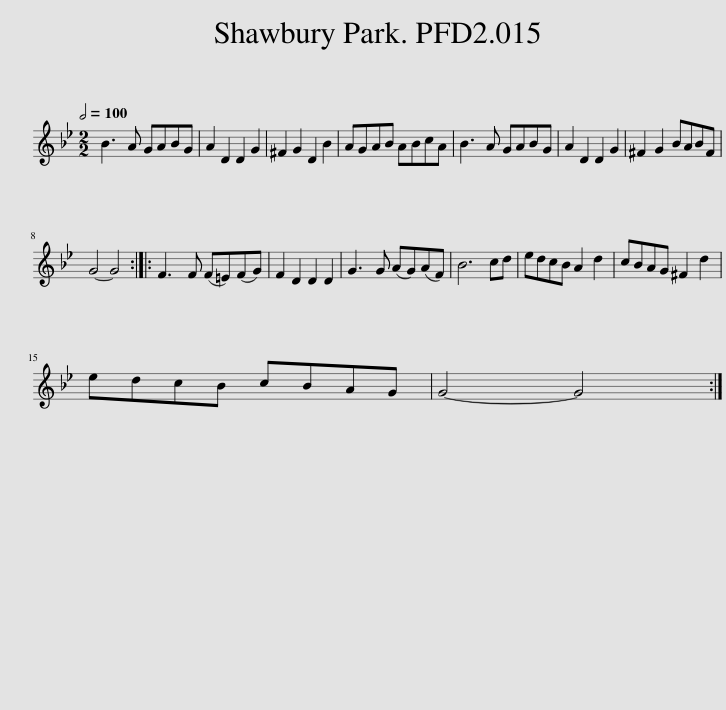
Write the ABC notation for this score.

X:1
L:1/8
Q:1/2=100
M:2/2
I:linebreak $
K:Gmin
V:1 treble
V:1
 B3 A GABG | A2 D2 D2 G2 | ^F2 G2 D2 B2 | AGAB ABcA | B3 A GABG | %5
 A2 D2 D2 G2 | ^F2 G2 BABF |$ G4- G4 :: F3 F (F=E)(FG) | F2 D2 D2 D2 | %10
 G3 G (AG)(AF) | B6 cd | edcB A2 d2 | cBAG ^F2 d2 |$ edcB cBAG | %15
 G4- G4 :| %16
